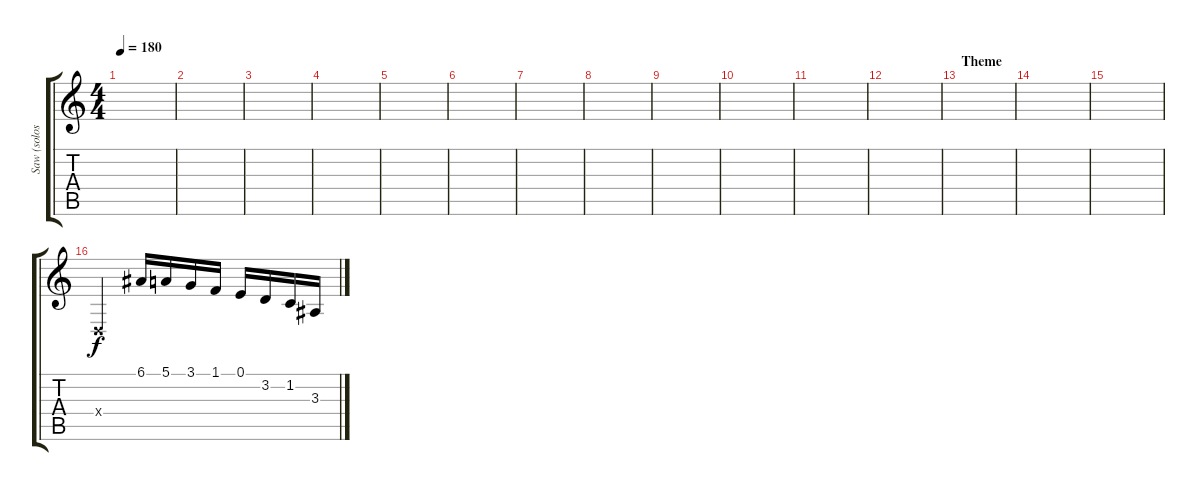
\track ("Saw (solos)" "Saw (solos") {instrument lead2sawtooth}
\staff {score tabs}
\tuning (E4 B3 G3 D3 A2 E2) {hide}
\ts (4 4)
\tempo 180
\clef g2
\ks c
|
|
|
|
|
|
|
|
|
|
|
|
\section ("" "Theme")
|
|
|
0.4{x}.2 6.1.16 5.1.16 3.1.16 1.1.16 0.1.16 3.2.16 1.2.16 3.3.16
